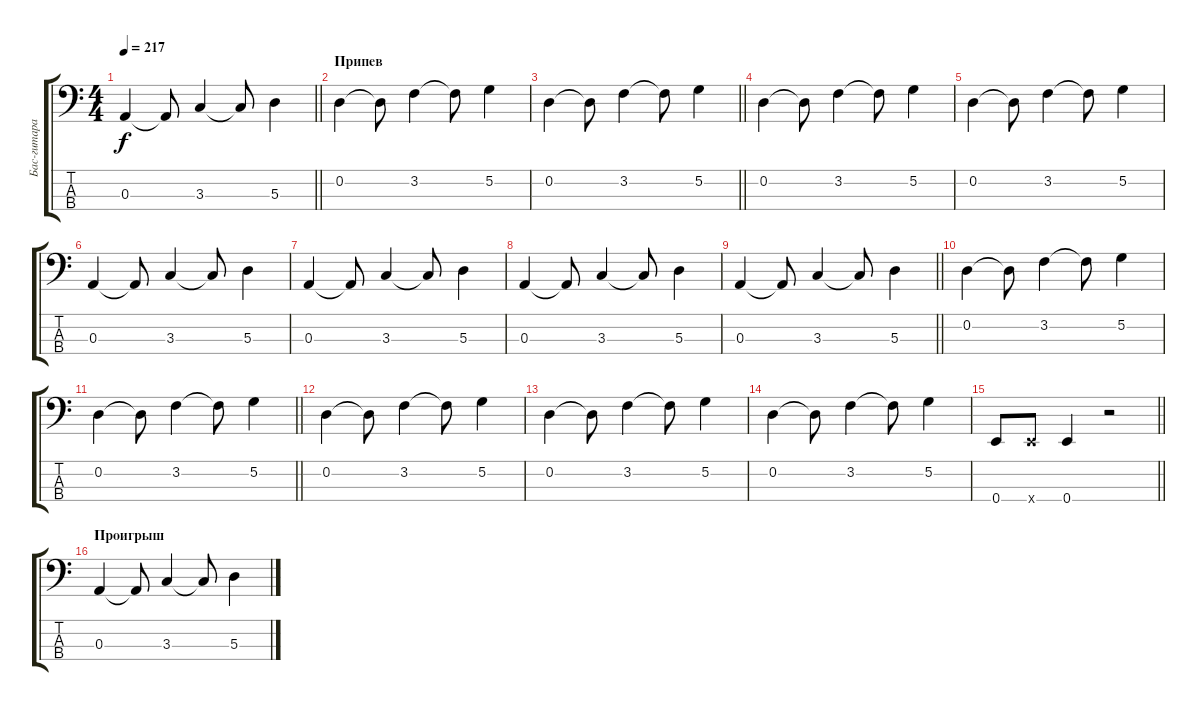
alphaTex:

\track ("Бас-гитара" "Бас-гитара") {instrument electricbassfinger}
\staff {score tabs}
\tuning (G2 D2 A1 E1) {hide}
\ts (4 4)
\tempo 217
\clef f4
\barLineRight lightlight
\ks c
0.3.4{dy f} 0.3{t}.8 3.3.4 3.3{t}.8 5.3.4 |
\section ("" "Припев")
0.2.4 0.2{t}.8 3.2.4 3.2{t}.8 5.2.4 |
\barLineRight lightlight
0.2.4 0.2{t}.8 3.2.4 3.2{t}.8 5.2.4 |
0.2.4 0.2{t}.8 3.2.4 3.2{t}.8 5.2.4 |
0.2.4 0.2{t}.8 3.2.4 3.2{t}.8 5.2.4 |
0.3.4 0.3{t}.8 3.3.4 3.3{t}.8 5.3.4 |
0.3.4 0.3{t}.8 3.3.4 3.3{t}.8 5.3.4 |
0.3.4 0.3{t}.8 3.3.4 3.3{t}.8 5.3.4 |
\barLineRight lightlight
0.3.4 0.3{t}.8 3.3.4 3.3{t}.8 5.3.4 |
0.2.4 0.2{t}.8 3.2.4 3.2{t}.8 5.2.4 |
\barLineRight lightlight
0.2.4 0.2{t}.8 3.2.4 3.2{t}.8 5.2.4 |
0.2.4 0.2{t}.8 3.2.4 3.2{t}.8 5.2.4 |
0.2.4 0.2{t}.8 3.2.4 3.2{t}.8 5.2.4 |
0.2.4 0.2{t}.8 3.2.4 3.2{t}.8 5.2.4 |
\barLineRight lightlight
0.4.8 0.4{x}.8 0.4.4 r.2 |
\section ("" "Проигрыш")
0.3.4 0.3{t}.8 3.3.4 3.3{t}.8 5.3.4
